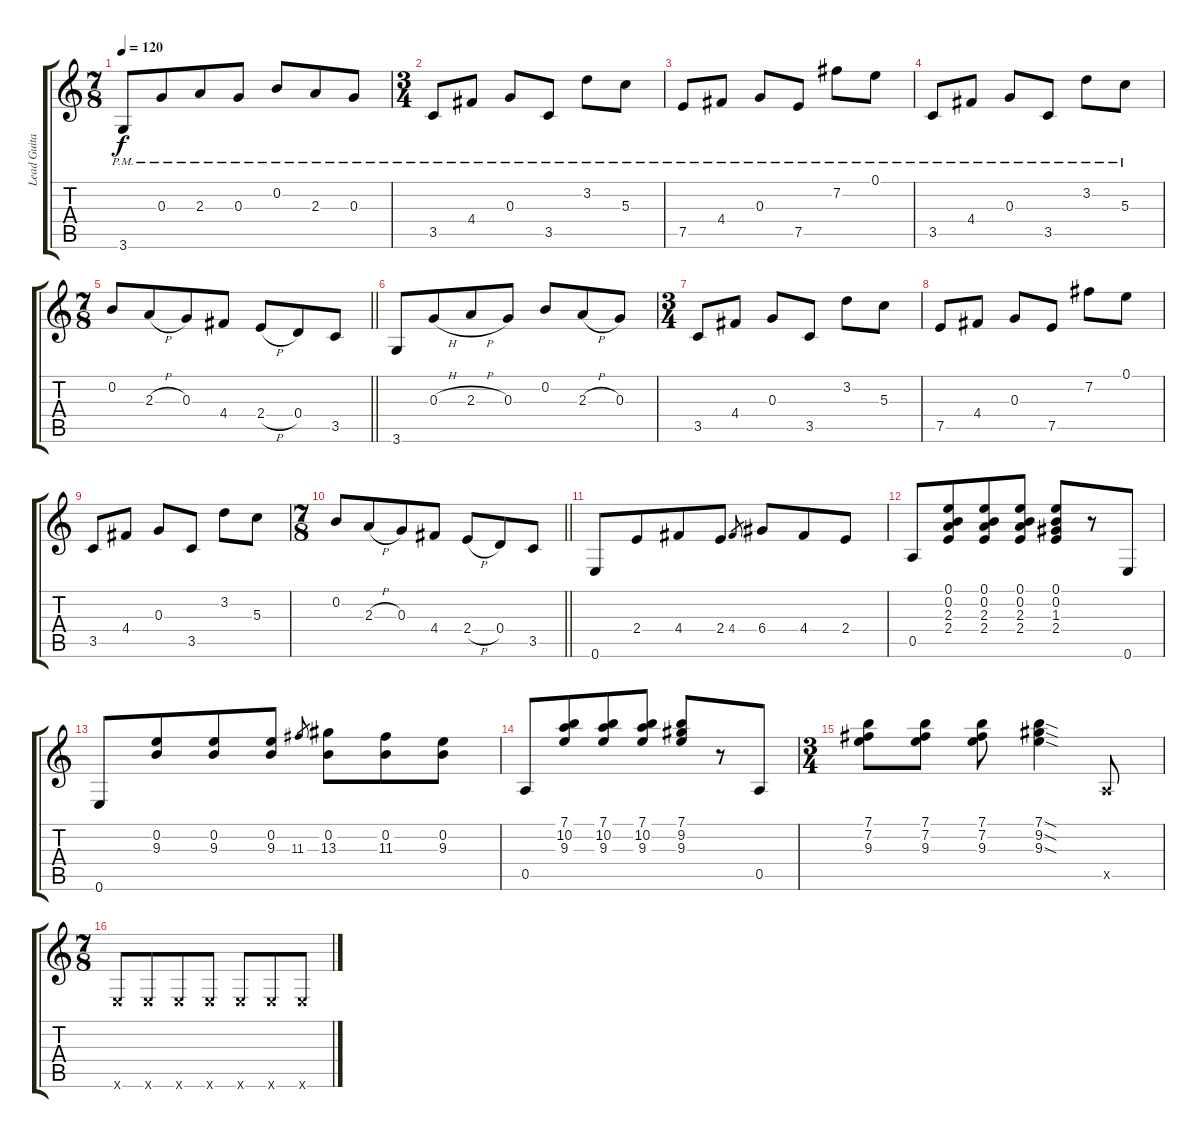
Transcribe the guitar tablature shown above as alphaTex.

\track ("Lead Guitar" "Lead Guita") {instrument overdrivenguitar}
\staff {score tabs}
\tuning (E4 B3 G3 D3 A2 E2) {hide}
\ts (7 8)
\tempo 120
\clef g2
\ks c
3.6{pm}.8{dy f} 0.3{pm}.8 2.3{pm}.8 0.3{pm}.8 0.2{pm}.8 2.3{pm}.8 0.3{pm}.8 |
\ts (3 4)
3.5{pm}.8 4.4{pm}.8 0.3{pm}.8 3.5{pm}.8 3.2{pm}.8 5.3{pm}.8 |
7.5{pm}.8 4.4{pm}.8 0.3{pm}.8 7.5{pm}.8 7.2{pm}.8 0.1{pm}.8 |
3.5{pm}.8 4.4{pm}.8 0.3{pm}.8 3.5{pm}.8 3.2{pm}.8 5.3{pm}.8 |
\ts (7 8)
\barLineRight lightlight
0.2.8 2.3{h}.8 0.3.8 4.4.8 2.4{h}.8 0.4.8 3.5.8 |
3.6.8 0.3{h}.8 2.3{h}.8 0.3.8 0.2.8 2.3{h}.8 0.3.8 |
\ts (3 4)
3.5.8 4.4.8 0.3.8 3.5.8 3.2.8 5.3.8 |
7.5.8 4.4.8 0.3.8 7.5.8 7.2.8 0.1.8 |
3.5.8 4.4.8 0.3.8 3.5.8 3.2.8 5.3.8 |
\ts (7 8)
\barLineRight lightlight
0.2.8 2.3{h}.8 0.3.8 4.4.8 2.4{h}.8 0.4.8 3.5.8 |
0.6.8 2.4.8 4.4.8 2.4.8 4.4.8{gr} 6.4.8 4.4.8 2.4.8 |
0.5.8 (0.1 0.2 2.3 2.4).8 (0.1 0.2 2.3 2.4).8 (0.1 0.2 2.3 2.4).8 (0.1 0.2 1.3 2.4).8 r.8 0.6.8 |
0.6.8 (0.2 9.3).8 (0.2 9.3).8 (0.2 9.3).8 11.3.8{gr} (0.2 13.3).8 (0.2 11.3).8 (0.2 9.3).8 |
0.5.8 (7.1 10.2 9.3).8 (7.1 10.2 9.3).8 (7.1 10.2 9.3).8 (7.1 9.2 9.3).8 r.8 0.5.8 |
\ts (3 4)
(7.1 7.2 9.3).8 (7.1 7.2 9.3).8 (7.1 7.2 9.3).8 (7.1{sod} 9.2{sod} 9.3{sod}).4 0.5{x}.8 |
\ts (7 8)
0.6{x}.8 0.6{x}.8 0.6{x}.8 0.6{x}.8 0.6{x}.8 0.6{x}.8 0.6{x}.8
